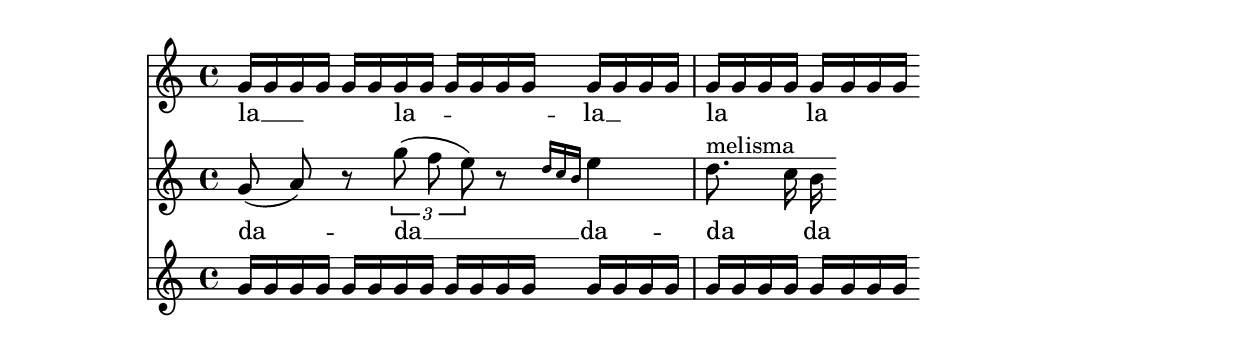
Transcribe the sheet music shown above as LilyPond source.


\version "2.7.13"

\header{

    texidoc= "Lyrics can be set to a melody automatically.  Excess
lyrics will be discarded.  Lyrics will not be set over rests.  You can
have melismata either by setting a property melismaBusy, or by setting
automaticMelismas (which will set melismas during slurs and ties).  If
you want a different order than first Music, then Lyrics, you must
precook a chord of staves/lyrics and label those.  Of course, the
lyrics ignores any other rhythms in the piece."

}

\layout { raggedright= ##t }



m = \relative c'' {
    \autoBeamOff
    g8( a)  r8 \times 2/3 { g'8( f e) } r8 \grace {  d16[ c b] } e4
    \emptyText
    d8.^"melisma" 	\melisma c16
    \melismaEnd
    b
}

noise = \repeat unfold 6  \relative c'' { g16 g g g }

textI = \lyricmode {
    la2 __ la -- la __ la la la la la
}

textII = \lyricmode {
    da -- da __ da -- da da da da da
}


<< \context Staff = SA \noise
   \context Lyrics = LA { s1 }
   \context Staff = SB { s1 }
   \context Lyrics = LB { s1 }
   \context Staff = SC \noise
   
   \context Staff = SB  \context Voice = "middle" \m 
   \context Lyrics = LA \lyricsto "middle" \textI
   \context Lyrics = LB \lyricsto "middle" \textII 
>>


